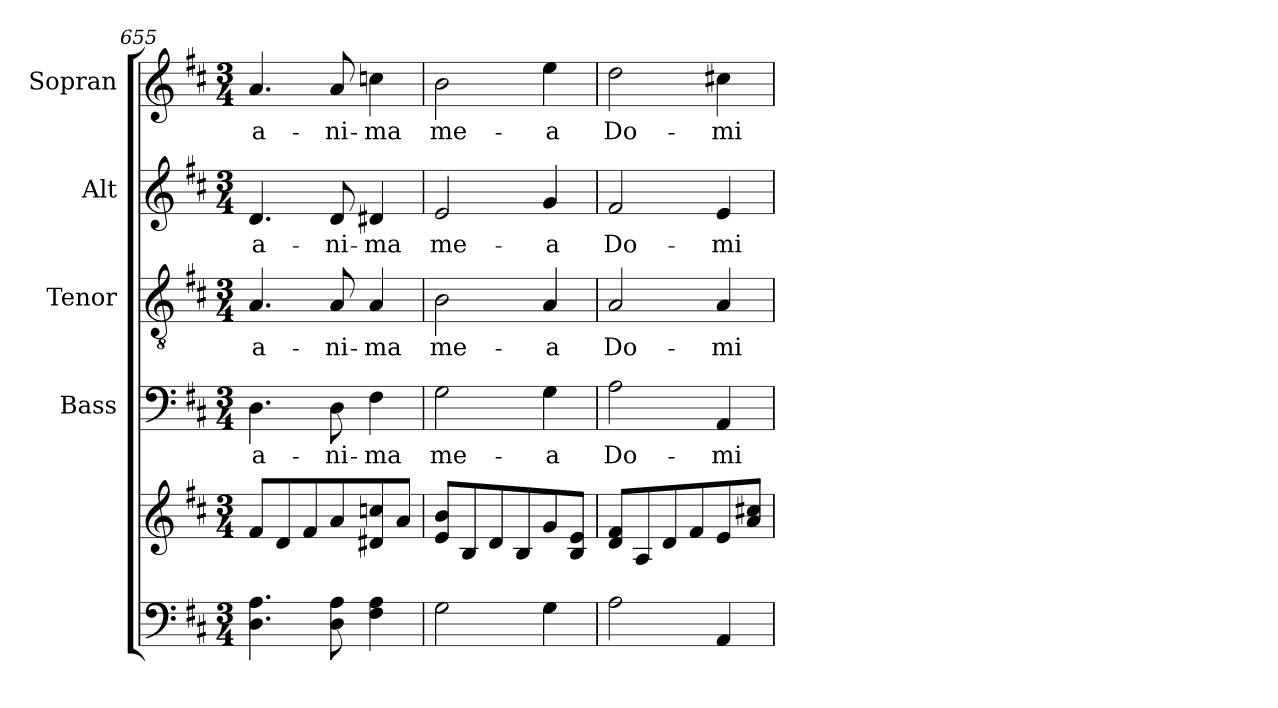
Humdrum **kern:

**kern	**kern	**kern	**text	**kern	**text	**kern	**text	**kern	**text
*part5	*part5	*part4	*part4	*part3	*part3	*part2	*part2	*part1	*part1
*staff6	*staff5	*staff4	*staff4	*staff3	*staff3	*staff2	*staff2	*staff1	*staff1
*	*	*I"Bass	*	*I"Tenor	*	*I"Alt	*	*I"Sopran	*
*	*	*I'B.	*	*I'T.	*	*I'A.	*	*I'S.	*
*clefF4	*clefG2	*clefF4	*	*clefGv2	*	*clefG2	*	*clefG2	*
*k[f#c#]	*k[f#c#]	*k[f#c#]	*	*k[f#c#]	*	*k[f#c#]	*	*k[f#c#]	*
*D:	*D:	*D:	*	*D:	*	*D:	*	*D:	*
*M3/4	*M3/4	*M3/4	*	*M3/4	*	*M3/4	*	*M3/4	*
=655	=655	=655	=655	=655	=655	=655	=655	=655	=655
!	!	!	!LO:LY:b	!	!LO:LY:b	!	!LO:LY:b	!	!LO:LY:b
4.D\ 4.A\	8f#/L	4.D\	a-	4.A/	a-	4.d/	a-	4.a/	a-
.	8d/	.	.	.	.	.	.	.	.
.	8f#/	.	.	.	.	.	.	.	.
!	!	!	!LO:LY:b	!	!LO:LY:b	!	!LO:LY:b	!	!LO:LY:b
8D\ 8A\	8a/	8D\	-ni-	8A/	-ni-	8d/	-ni-	8a/	-ni-
!	!	!	!LO:LY:b	!	!LO:LY:b	!	!LO:LY:b	!	!LO:LY:b
4F#\ 4A\	8d#X/ 8ccn/	4F#\	-ma	4A/	-ma	4d#X/	-ma	4ccn\	-ma
.	8a/J	.	.	.	.	.	.	.	.
=656	=656	=656	=656	=656	=656	=656	=656	=656	=656
!	!	!	!LO:LY:b	!	!LO:LY:b	!	!LO:LY:b	!	!LO:LY:b
2G\	8e/ 8b/L	2G\	me-	2B\	me-	2e/	me-	2b\	me-
.	8B/	.	.	.	.	.	.	.	.
.	8d/	.	.	.	.	.	.	.	.
.	8B/	.	.	.	.	.	.	.	.
!	!	!	!LO:LY:b	!	!LO:LY:b	!	!LO:LY:b	!	!LO:LY:b
4G\	8g/	4G\	-a	4A/	-a	4g/	-a	4ee\	-a
.	8B/ 8e/J	.	.	.	.	.	.	.	.
!!LO:PB:g=z
=657	=657	=657	=657	=657	=657	=657	=657	=657	=657
!	!	!	!LO:LY:b	!	!LO:LY:b	!	!LO:LY:b	!	!LO:LY:b
2A\	8d/ 8f#/L	2A\	Do-	2A/	Do-	2f#/	Do-	2dd\	Do-
.	8A/	.	.	.	.	.	.	.	.
.	8d/	.	.	.	.	.	.	.	.
.	8f#/	.	.	.	.	.	.	.	.
!	!	!	!LO:LY:b	!	!LO:LY:b	!	!LO:LY:b	!	!LO:LY:b
4AA/	8e/	4AA/	-mi-	4A/	-mi-	4e/	-mi-	4cc#X\	-mi-
.	8a/ 8cc#X/J	.	.	.	.	.	.	.	.
=	=	=	=	=	=	=	=	=	=
*-	*-	*-	*-	*-	*-	*-	*-	*-	*-
